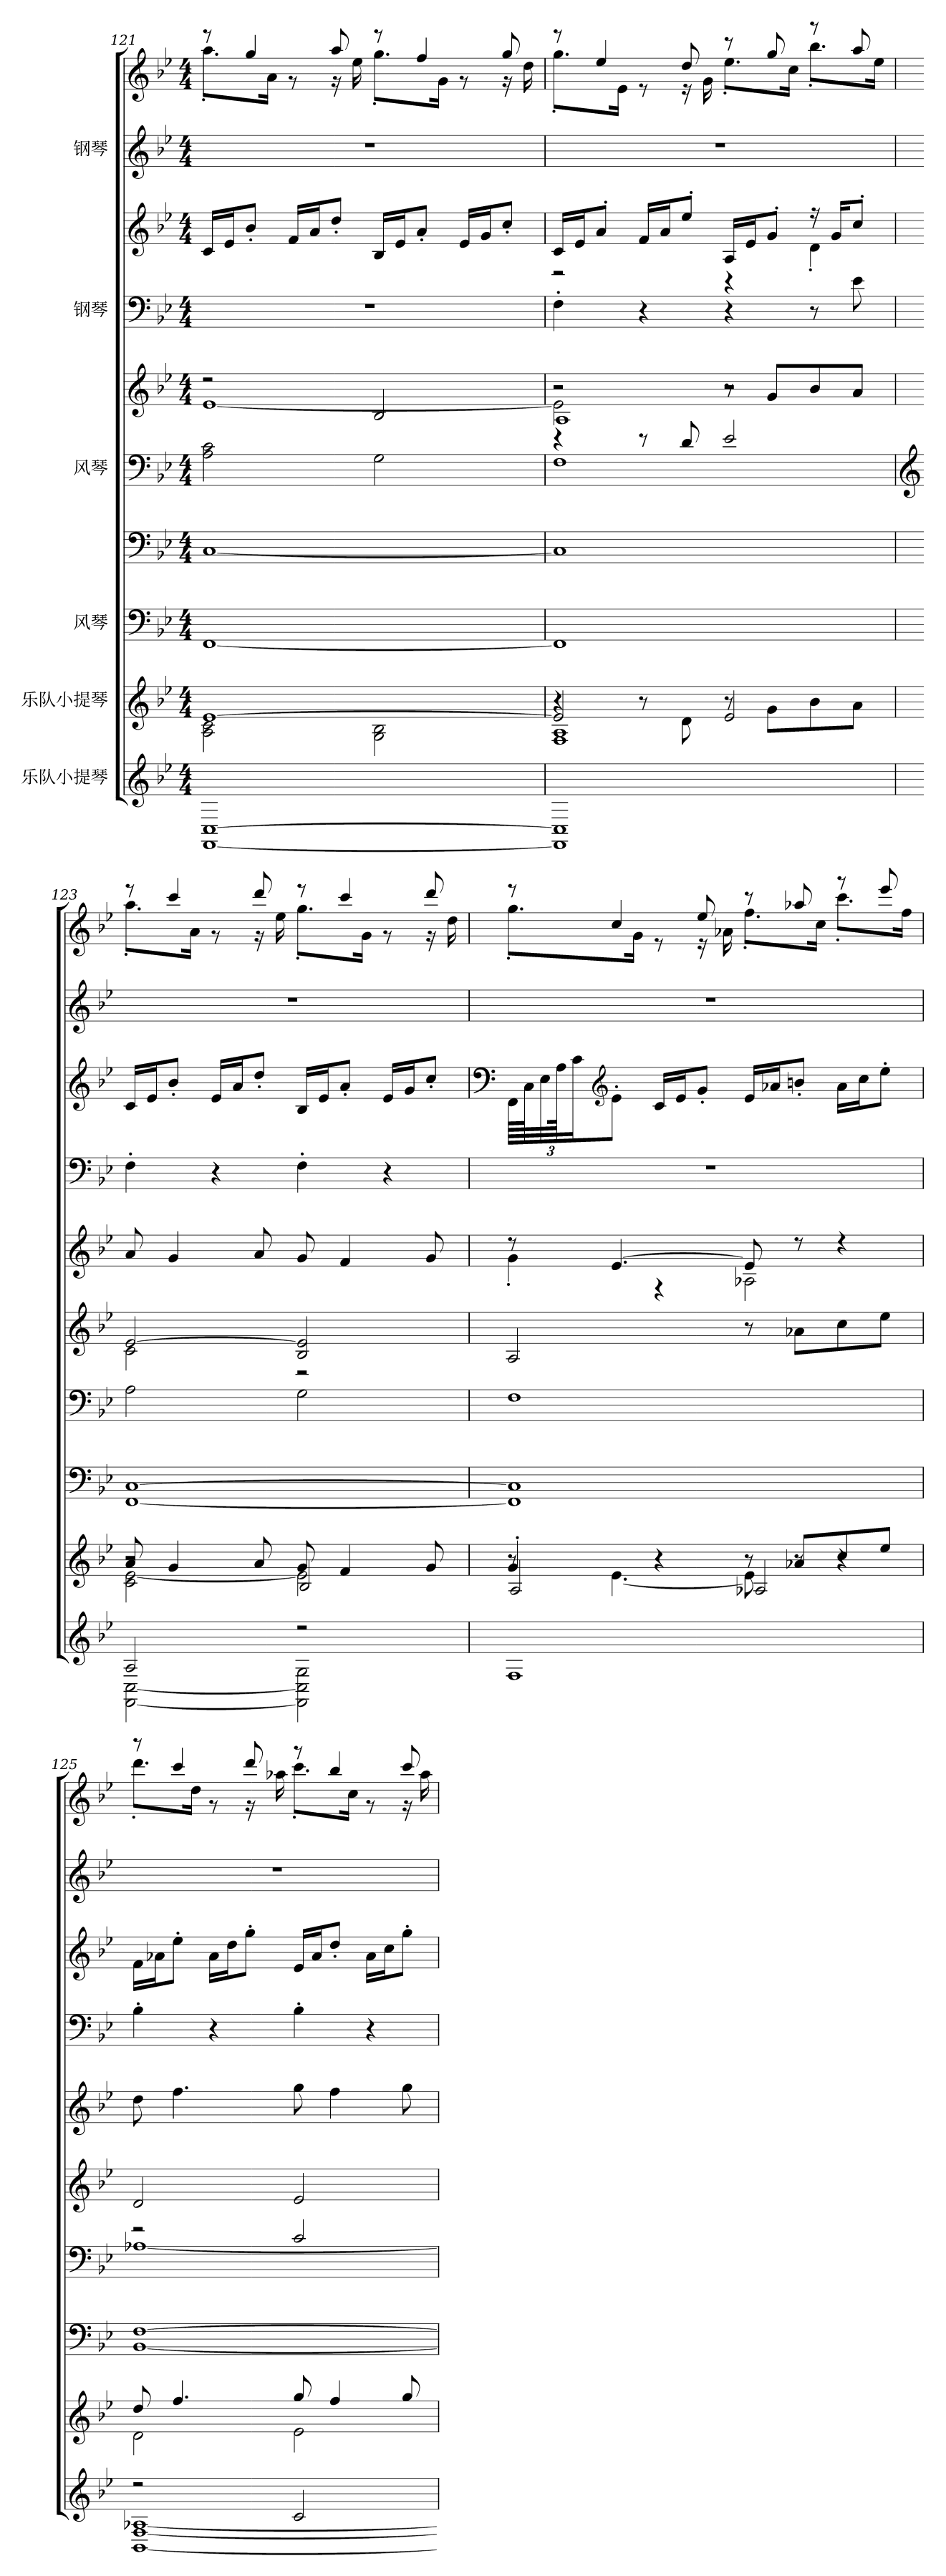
**kern	**kern	**kern	**kern	**kern	**kern	**kern	**kern	**kern	**kern
*part6	*part5	*part4	*part4	*part3	*part3	*part2	*part2	*part1	*part1
*staff10	*staff9	*staff8	*staff7	*staff6	*staff5	*staff4	*staff3	*staff2	*staff1
*I"乐队小提琴	*I"乐队小提琴	*I"风琴	*	*I"风琴	*	*I"钢琴	*	*I"钢琴	*
*clefG2	*clefG2	*clefF4	*clefF4	*clefF4	*clefG2	*clefF4	*clefG2	*clefG2	*clefG2
*k[b-e-]	*k[b-e-]	*k[b-e-]	*k[b-e-]	*k[b-e-]	*k[b-e-]	*k[b-e-]	*k[b-e-]	*k[b-e-]	*k[b-e-]
*M4/4	*M4/4	*M4/4	*M4/4	*M4/4	*M4/4	*M4/4	*M4/4	*M4/4	*M4/4
=121	=121	=121	=121	=121	=121	=121	=121	=121	=121
*	*^	*	*	*	*^	*	*	*	*^
[1FF [1C	[1e-	2A\ 2c\	[1FF	[1C	2A\ 2c\	2r	[1e-	1r	16c/LL	1r	8r	8.aa'\L
.	.	.	.	.	.	.	.	.	16e-/J	.	.	.
.	.	.	.	.	.	.	.	.	8b-'/J	.	4gg/	.
.	.	.	.	.	.	.	.	.	.	.	.	16a\Jk
.	.	.	.	.	.	.	.	.	16f/LL	.	.	8r
.	.	.	.	.	.	.	.	.	16a/J	.	.	.
.	.	.	.	.	.	.	.	.	8dd'/J	.	8aa/	16r
.	.	.	.	.	.	.	.	.	.	.	.	16ee-\
.	.	2G\ 2B-\	.	.	2G\	2B-/	.	.	16B-/LL	.	8r	8.gg'\L
.	.	.	.	.	.	.	.	.	16e-/J	.	.	.
.	.	.	.	.	.	.	.	.	8a'/J	.	4ff/	.
.	.	.	.	.	.	.	.	.	.	.	.	16g\Jk
.	.	.	.	.	.	.	.	.	16e-/LL	.	.	8r
.	.	.	.	.	.	.	.	.	16g/J	.	.	.
.	.	.	.	.	.	.	.	.	8cc'/J	.	8gg/	16r
.	.	.	.	.	.	.	.	.	.	.	.	16dd\
!!LO:PB:g=z	!!
=122	=122	=122	=122	=122	=122	=122	=122	=122	=122	=122	=122	=122
*	*	*^	*	*	*^	*	*^	*	*^	*	*	*
1FF] 1C]	2e-/]	4r	1F 1A	1FF]	1C]	4r	1F	2r	2e-\]	1A	4F'\	16c/LL	2r	1r	8r	8.gg'\L
.	.	.	.	.	.	.	.	.	.	.	.	16e-/J	.	.	.	.
.	.	.	.	.	.	.	.	.	.	.	.	8a'/J	.	.	4ee-/	.
.	.	.	.	.	.	.	.	.	.	.	.	.	.	.	.	16e-\Jk
.	.	8r	.	.	.	8r	.	.	.	.	4r	16f/LL	.	.	.	8r
.	.	.	.	.	.	.	.	.	.	.	.	16a/J	.	.	.	.
.	.	8d\	.	.	.	8d/	.	.	.	.	.	8ee-'/J	.	.	8dd/	16r
.	.	.	.	.	.	.	.	.	.	.	.	.	.	.	.	16g\
.	2e-/	8r	.	.	.	2e-/	.	8r	2r	.	4r	16A/LL	4r	.	8r	8.ee-'\L
.	.	.	.	.	.	.	.	.	.	.	.	16e-/J	.	.	.	.
.	.	8g\L	.	.	.	.	.	8g/L	.	.	.	8g'/J	.	.	8gg/	.
.	.	.	.	.	.	.	.	.	.	.	.	.	.	.	.	16cc\Jk
.	.	8b-\	.	.	.	.	.	8b-/	.	.	8r	16r	4d'\	.	8r	8.bb-'\L
.	.	.	.	.	.	.	.	.	.	.	.	16g/KL	.	.	.	.
.	.	8a\J	.	.	.	.	.	8a/J	.	.	8e-\	8cc'/J	.	.	8aa/	.
.	.	.	.	.	.	.	.	.	.	.	.	.	.	.	.	16ee-\Jk
*	*	*	*	*	*	*	*	*v	*v	*v	*	*v	*v	*	*	*
=123	=123	=123	=123	=123	=123	=123	=123	=123	=123	=123	=123	=123	=123
*	*	*	*	*	*	*clefG2	*	*	*	*	*	*	*
*^	*	*	*	*	*	*	*	*	*	*	*	*	*
2A/	[2FF\ [2C\	8a/	2c\ [2e-\	2r	[1FF [1C	2A\	[2e-/	2c\	8a/	4F'\	16c/LL	1r	8r	8.aa'\L
.	.	.	.	.	.	.	.	.	.	.	16e-/J	.	.	.
.	.	4g/	.	.	.	.	.	.	4g/	.	8b-'/J	.	4ccc/	.
.	.	.	.	.	.	.	.	.	.	.	.	.	.	16a\Jk
.	.	.	.	.	.	.	.	.	.	4r	16e-/LL	.	.	8r
.	.	.	.	.	.	.	.	.	.	.	16a/J	.	.	.
.	.	8a/	.	.	.	.	.	.	8a/	.	8dd'/J	.	8ddd/	16r
.	.	.	.	.	.	.	.	.	.	.	.	.	.	16ee-\
2r	2FF\] 2C\] 2G\	8g/	2e-\]	2B-/	.	2G\	2B-/ 2e-/]	2r	8g/	4F'\	16B-/LL	.	8r	8.gg'\L
.	.	.	.	.	.	.	.	.	.	.	16e-/J	.	.	.
.	.	4f/	.	.	.	.	.	.	4f/	.	8a'/J	.	4ccc/	.
.	.	.	.	.	.	.	.	.	.	.	.	.	.	16g\Jk
.	.	.	.	.	.	.	.	.	.	4r	16e-/LL	.	.	8r
.	.	.	.	.	.	.	.	.	.	.	16g/J	.	.	.
.	.	8g/	.	.	.	.	.	.	8g/	.	8cc'/J	.	8ddd/	16r
.	.	.	.	.	.	.	.	.	.	.	.	.	.	16dd\
*v	*v	*	*	*	*	*	*v	*v	*	*	*	*	*	*
!!LO:PB:g=z	!!
=124	=124	=124	=124	=124	=124	=124	=124	=124	=124	=124	=124	=124
*	*	*	*	*	*	*	*	*	*clefF4	*	*	*
*	*	*	*	*	*	*	*^	*	*	*	*	*
1F	4g'/	8r	2A/	1FF] 1C]	1F	2A/	8r	4g'\	1r	64FF\LLLL	1r	8r	8.gg'\L
.	.	.	.	.	.	.	.	.	.	64C\J	.	.	.
*	*	*	*	*	*	*	*	*	*	*Xbrackettup	*	*	*
.	.	.	.	.	.	.	.	.	.	48E-\	.	.	.
.	.	.	.	.	.	.	.	.	.	96A\JK	.	.	.
.	.	.	.	.	.	.	.	.	.	16c\J	.	.	.
*	*	*	*	*	*	*	*	*	*	*clefG2	*	*	*
.	.	[4.e-\	.	.	.	.	[4.e-/	.	.	8e-'\J	.	4cc/	.
.	.	.	.	.	.	.	.	.	.	.	.	.	16g\Jk
.	4r	.	.	.	.	.	.	4r	.	16c/LL	.	.	8r
.	.	.	.	.	.	.	.	.	.	16e-/J	.	.	.
.	.	.	.	.	.	.	.	.	.	8g'/J	.	8ee-/	16r
.	.	.	.	.	.	.	.	.	.	.	.	.	16a-X\
.	8r	8e-\]	2A-X/	.	.	8r	8e-/]	2A-X\	.	16e-/LL	.	8r	8.ff'\L
.	.	.	.	.	.	.	.	.	.	16a-X/J	.	.	.
.	8a-X/L	8r	.	.	.	8a-X\L	8r	.	.	8bn'/J	.	8aa-X/	.
.	.	.	.	.	.	.	.	.	.	.	.	.	16cc\Jk
.	8cc/	4r	.	.	.	8cc\	4r	.	.	16a-\LL	.	8r	8.ccc'\L
.	.	.	.	.	.	.	.	.	.	16cc\J	.	.	.
.	8ee-/J	.	.	.	.	8ee-\J	.	.	.	8ee-'\J	.	8eee-/	.
.	.	.	.	.	.	.	.	.	.	.	.	.	16ff\Jk
*	*	*v	*v	*	*	*	*v	*v	*	*	*	*	*
!!LO:PB:g=z	!!
=125	=125	=125	=125	=125	=125	=125	=125	=125	=125	=125	=125
*^	*	*	*	*^	*	*	*	*	*	*	*
2r	[1BB- [1F [1A-X	8dd/	2d\	[1BB- [1F	2r	[1A-X	2d/	8dd\	4B-'\	16f\LL	1r	8r	8.ddd'\L
.	.	.	.	.	.	.	.	.	.	16a-X\J	.	.	.
.	.	4.ff/	.	.	.	.	.	4.ff\	.	8ee-'\J	.	4ccc/	.
.	.	.	.	.	.	.	.	.	.	.	.	.	16dd\Jk
.	.	.	.	.	.	.	.	.	4r	16a-\LL	.	.	8r
.	.	.	.	.	.	.	.	.	.	16dd\J	.	.	.
.	.	.	.	.	.	.	.	.	.	8gg'\J	.	8ddd/	16r
.	.	.	.	.	.	.	.	.	.	.	.	.	16aa-X\
2c/	.	8gg/	2e-\	.	2c/	.	2e-/	8gg\	4B-'\	16e-/LL	.	8r	8.ccc'\L
.	.	.	.	.	.	.	.	.	.	16a-/J	.	.	.
.	.	4ff/	.	.	.	.	.	4ff\	.	8dd'/J	.	4bb-/	.
.	.	.	.	.	.	.	.	.	.	.	.	.	16cc\Jk
.	.	.	.	.	.	.	.	.	4r	16a-\LL	.	.	8r
.	.	.	.	.	.	.	.	.	.	16cc\J	.	.	.
.	.	8gg/	.	.	.	.	.	8gg\	.	8gg'\J	.	8ccc/	16r
.	.	.	.	.	.	.	.	.	.	.	.	.	16aa-\
*v	*v	*	*	*	*v	*v	*	*	*	*	*	*v	*v
*	*v	*v	*	*	*	*	*	*	*	*
=	=	=	=	=	=	=	=	=	=
*-	*-	*-	*-	*-	*-	*-	*-	*-	*-
